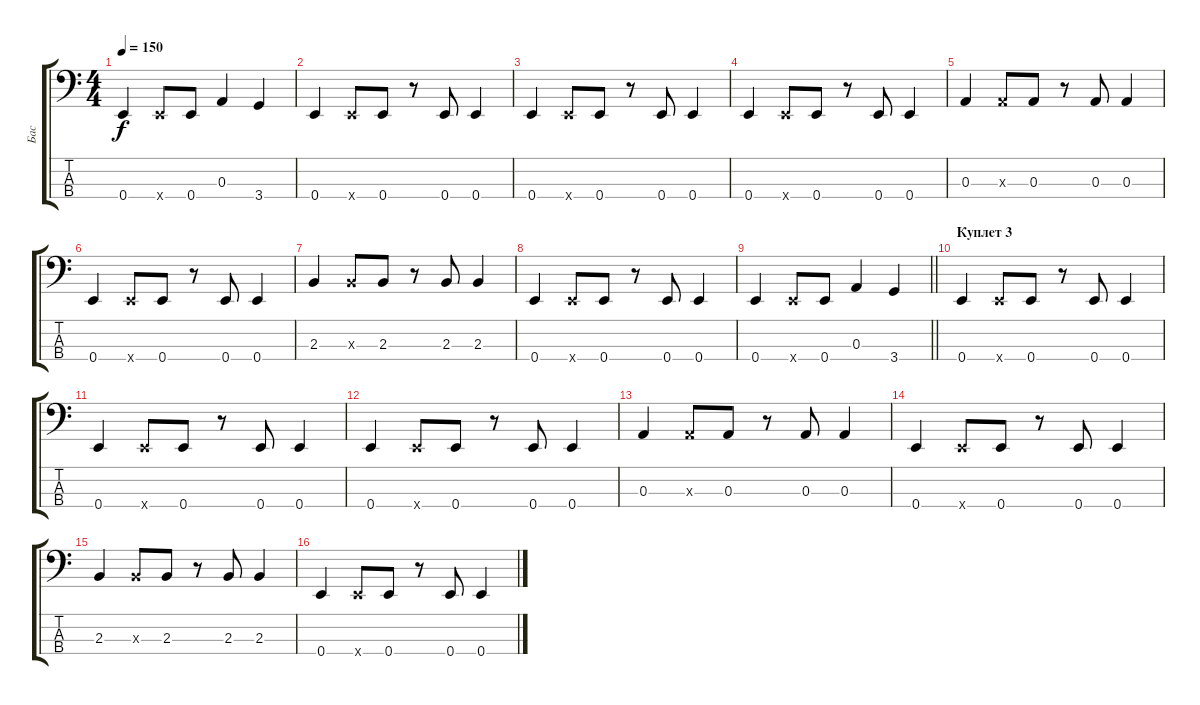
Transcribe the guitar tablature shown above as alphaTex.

\track ("Бас" "Бас") {instrument electricbassfinger}
\staff {score tabs}
\tuning (G2 D2 A1 E1) {hide}
\ts (4 4)
\tempo 150
\clef f4
\ks c
0.4.4{dy f} 0.4{x}.8 0.4.8 0.3.4 3.4.4 |
0.4.4 0.4{x}.8 0.4.8 r.8 0.4.8 0.4.4 |
0.4.4 0.4{x}.8 0.4.8 r.8 0.4.8 0.4.4 |
0.4.4 0.4{x}.8 0.4.8 r.8 0.4.8 0.4.4 |
0.3.4 0.3{x}.8 0.3.8 r.8 0.3.8 0.3.4 |
0.4.4 0.4{x}.8 0.4.8 r.8 0.4.8 0.4.4 |
2.3.4 2.3{x}.8 2.3.8 r.8 2.3.8 2.3.4 |
0.4.4 0.4{x}.8 0.4.8 r.8 0.4.8 0.4.4 |
\barLineRight lightlight
0.4.4 0.4{x}.8 0.4.8 0.3.4 3.4.4 |
\section ("" "Куплет 3")
0.4.4 0.4{x}.8 0.4.8 r.8 0.4.8 0.4.4 |
0.4.4 0.4{x}.8 0.4.8 r.8 0.4.8 0.4.4 |
0.4.4 0.4{x}.8 0.4.8 r.8 0.4.8 0.4.4 |
0.3.4 0.3{x}.8 0.3.8 r.8 0.3.8 0.3.4 |
0.4.4 0.4{x}.8 0.4.8 r.8 0.4.8 0.4.4 |
2.3.4 2.3{x}.8 2.3.8 r.8 2.3.8 2.3.4 |
0.4.4 0.4{x}.8 0.4.8 r.8 0.4.8 0.4.4
